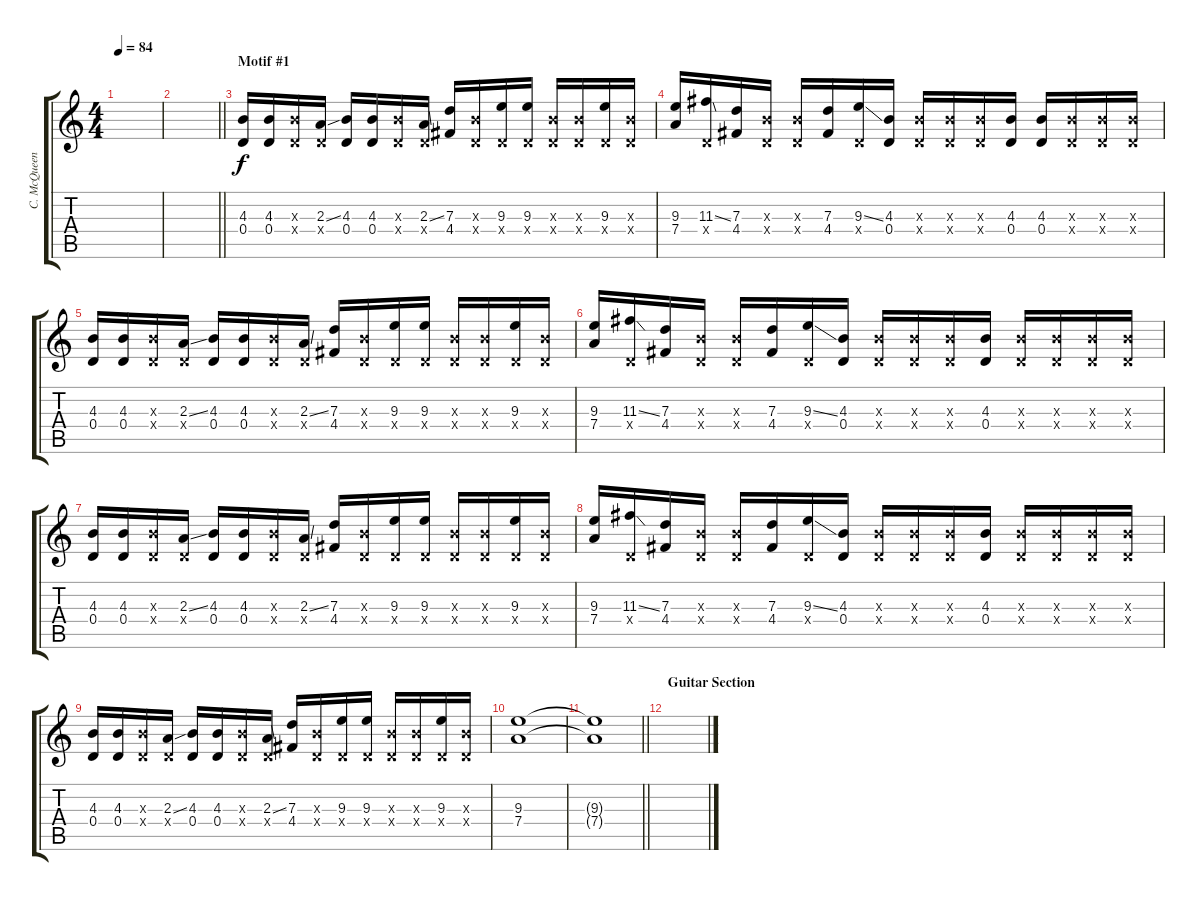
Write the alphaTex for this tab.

\track ("C. McQueen - Guitar #3" "C. McQueen") {instrument electricguitarjazz}
\staff {score tabs}
\tuning (E4 B3 G3 D3 A2 E2) {hide}
\ts (4 4)
\tempo 84
\clef g2
\ks c
|
\barLineRight lightlight
|
\section ("" "Motif #1")
(4.3 0.4).16 (4.3 0.4).16 (4.3{x} 0.4{x}).16 (2.3{ss} 0.4{x}).16 (4.3 0.4).16 (4.3 0.4).16 (4.3{x} 0.4{x}).16 (2.3{ss} 0.4{x}).16 (7.3 4.4).16 (4.3{x} 0.4{x}).16 (9.3 0.4{x}).16 (9.3 0.4{x}).16 (4.3{x} 0.4{x}).16 (4.3{x} 0.4{x}).16 (9.3 0.4{x}).16 (4.3{x} 0.4{x}).16 |
(9.3 7.4).16 (11.3{ss} 0.4{x}).16 (7.3 4.4).16 (4.3{x} 0.4{x}).16 (4.3{x} 0.4{x}).16 (7.3 4.4).16 (9.3{ss} 0.4{x}).16 (4.3 0.4).16 (4.3{x} 0.4{x}).16 (4.3{x} 0.4{x}).16 (4.3{x} 0.4{x}).16 (4.3 0.4).16 (4.3 0.4).16 (4.3{x} 0.4{x}).16 (4.3{x} 0.4{x}).16 (4.3{x} 0.4{x}).16 |
(4.3 0.4).16 (4.3 0.4).16 (4.3{x} 0.4{x}).16 (2.3{ss} 0.4{x}).16 (4.3 0.4).16 (4.3 0.4).16 (4.3{x} 0.4{x}).16 (2.3{ss} 0.4{x}).16 (7.3 4.4).16 (4.3{x} 0.4{x}).16 (9.3 0.4{x}).16 (9.3 0.4{x}).16 (4.3{x} 0.4{x}).16 (4.3{x} 0.4{x}).16 (9.3 0.4{x}).16 (4.3{x} 0.4{x}).16 |
(9.3 7.4).16 (11.3{ss} 0.4{x}).16 (7.3 4.4).16 (4.3{x} 0.4{x}).16 (4.3{x} 0.4{x}).16 (7.3 4.4).16 (9.3{ss} 0.4{x}).16 (4.3 0.4).16 (4.3{x} 0.4{x}).16 (4.3{x} 0.4{x}).16 (4.3{x} 0.4{x}).16 (4.3 0.4).16 (4.3{x} 0.4{x}).16 (4.3{x} 0.4{x}).16 (4.3{x} 0.4{x}).16 (4.3{x} 0.4{x}).16 |
(4.3 0.4).16 (4.3 0.4).16 (4.3{x} 0.4{x}).16 (2.3{ss} 0.4{x}).16 (4.3 0.4).16 (4.3 0.4).16 (4.3{x} 0.4{x}).16 (2.3{ss} 0.4{x}).16 (7.3 4.4).16 (4.3{x} 0.4{x}).16 (9.3 0.4{x}).16 (9.3 0.4{x}).16 (4.3{x} 0.4{x}).16 (4.3{x} 0.4{x}).16 (9.3 0.4{x}).16 (4.3{x} 0.4{x}).16 |
(9.3 7.4).16 (11.3{ss} 0.4{x}).16 (7.3 4.4).16 (4.3{x} 0.4{x}).16 (4.3{x} 0.4{x}).16 (7.3 4.4).16 (9.3{ss} 0.4{x}).16 (4.3 0.4).16 (4.3{x} 0.4{x}).16 (4.3{x} 0.4{x}).16 (4.3{x} 0.4{x}).16 (4.3 0.4).16 (4.3{x} 0.4{x}).16 (4.3{x} 0.4{x}).16 (4.3{x} 0.4{x}).16 (4.3{x} 0.4{x}).16 |
(4.3 0.4).16 (4.3 0.4).16 (4.3{x} 0.4{x}).16 (2.3{ss} 0.4{x}).16 (4.3 0.4).16 (4.3 0.4).16 (4.3{x} 0.4{x}).16 (2.3{ss} 0.4{x}).16 (7.3 4.4).16 (4.3{x} 0.4{x}).16 (9.3 0.4{x}).16 (9.3 0.4{x}).16 (4.3{x} 0.4{x}).16 (4.3{x} 0.4{x}).16 (9.3 0.4{x}).16 (4.3{x} 0.4{x}).16 |
(9.3 7.4).1 |
\barLineRight lightlight
(9.3{t} 7.4{t}).1 |
\section ("" "Guitar Section")
